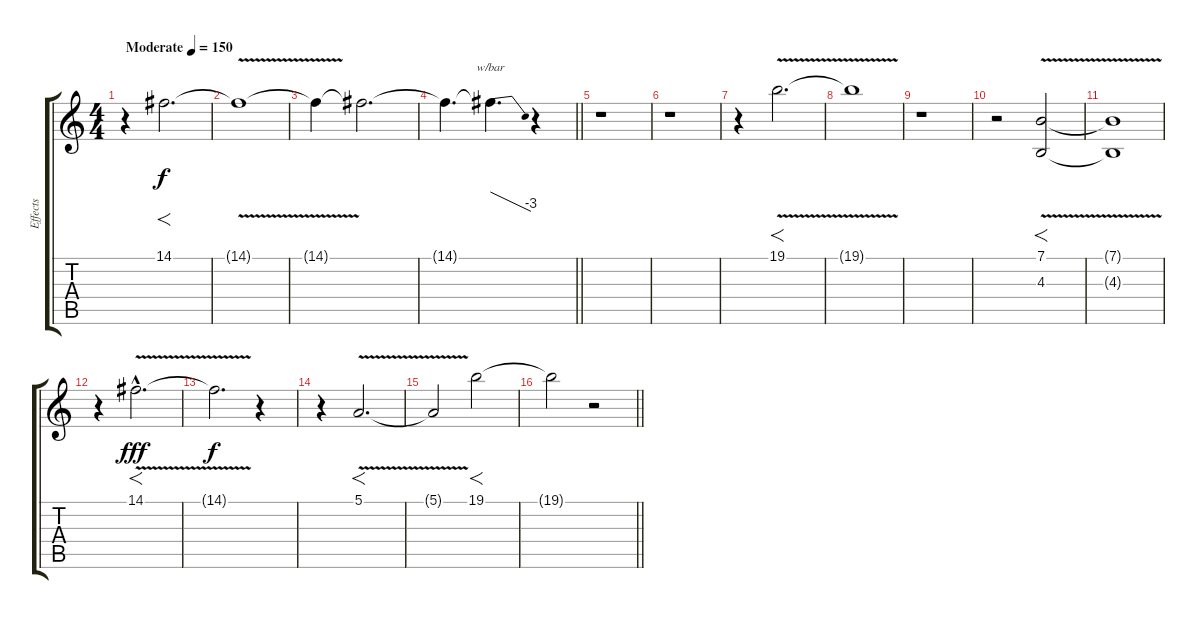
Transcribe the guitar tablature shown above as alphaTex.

\track ("Effects" "Effects") {instrument blownbottle}
\staff {score tabs}
\tuning (E4 B3 G3 D3 A2 E2) {hide}
\ts (4 4)
\tempo (150 "Moderate")
\clef g2
\ks c
r.4{dy f instrument blownbottle} 14.1.2{f d} |
14.1{v t}.1 |
14.1{t}.4 14.1{t}.2{d} |
\barLineRight lightlight
14.1{t}.4{d} 14.1{t}.4{d tbe (dive default 0 0 60 -12)} r.4 |
\section ("" "")
r.1 |
r.1 |
r.4 19.1{v}.2{f d} |
19.1{t}.1 |
r.1 |
r.2 (7.1{v} 4.3).2{f} |
(7.1{t} 4.3{t}).1 |
r.4 14.1{v hac}.2{f d dy fff} |
14.1{t}.2{d dy f} r.4 |
r.4 5.1{v}.2{f d} |
5.1{t}.2 19.1.2{f} |
\barLineRight lightlight
19.1{t}.2 r.2
